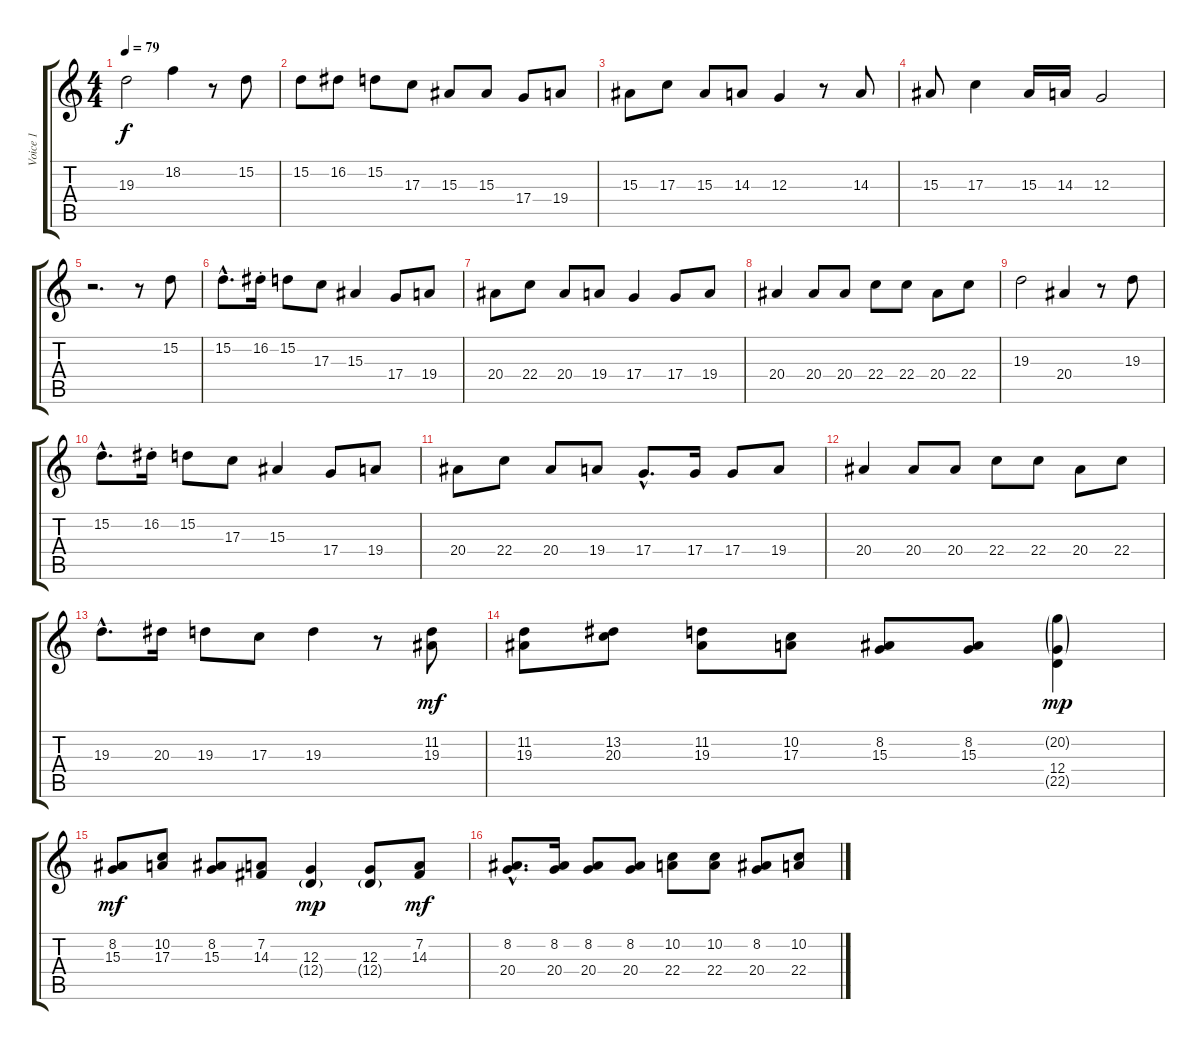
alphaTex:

\track ("Voice 1" "Voice 1") {instrument clarinet}
\staff {score tabs}
\tuning (E4 B3 G3 D3 A2 E2) {hide}
\ts (4 4)
\tempo 79
\clef g2
\ks c
19.3.2{dy f} 18.2.4 r.8 15.2.8 |
15.2.8 16.2.8 15.2.8 17.3.8 15.3.8 15.3.8 17.4.8 19.4.8 |
15.3.8 17.3.8 15.3.8 14.3.8 12.3.4 r.8 14.3.8 |
15.3.8 17.3.4 15.3.16 14.3.16 12.3.2 |
r.2{d} r.8 15.2.8{volume 16 instrument synthvoice} |
15.2{hac}.8{d} 16.2{st}.16 15.2.8 17.3.8 15.3.4 17.4.8 19.4.8 |
20.4.8 22.4.8 20.4.8 19.4.8 17.4.4 17.4.8 19.4.8 |
20.4.4 20.4.8 20.4.8 22.4.8 22.4.8 20.4.8 22.4.8 |
19.3.2 20.4.4 r.8 19.3.8 |
15.2{hac}.8{d} 16.2{st}.16 15.2.8 17.3.8 15.3.4 17.4.8 19.4.8 |
20.4.8 22.4.8 20.4.8 19.4.8 17.4{hac}.8{d} 17.4.16 17.4.8 19.4.8 |
20.4.4 20.4.8 20.4.8 22.4.8 22.4.8 20.4.8 22.4.8 |
19.3{hac}.8{d} 20.3.16 19.3.8 17.3.8 19.3.4 r.8 (11.2 19.3).8{dy mf instrument synthvoice} |
(11.2 19.3).8 (13.2 20.3).8 (11.2 19.3).8 (10.2 17.3).8 (8.2 15.3).8 (8.2 15.3).8 (20.2{g} 12.4 22.5{g}).4{dy mp} |
(8.2 15.3).8{dy mf} (10.2 17.3).8 (8.2 15.3).8 (7.2 14.3).8 (12.3 12.4{g}).4{dy mp} (12.3 12.4{g}).8 (7.2 14.3).8{dy mf} |
(8.2{hac} 20.4{hac}).8{d} (8.2 20.4).16 (8.2 20.4).8 (8.2 20.4).8 (10.2 22.4).8 (10.2 22.4).8 (8.2 20.4).8 (10.2 22.4).8
